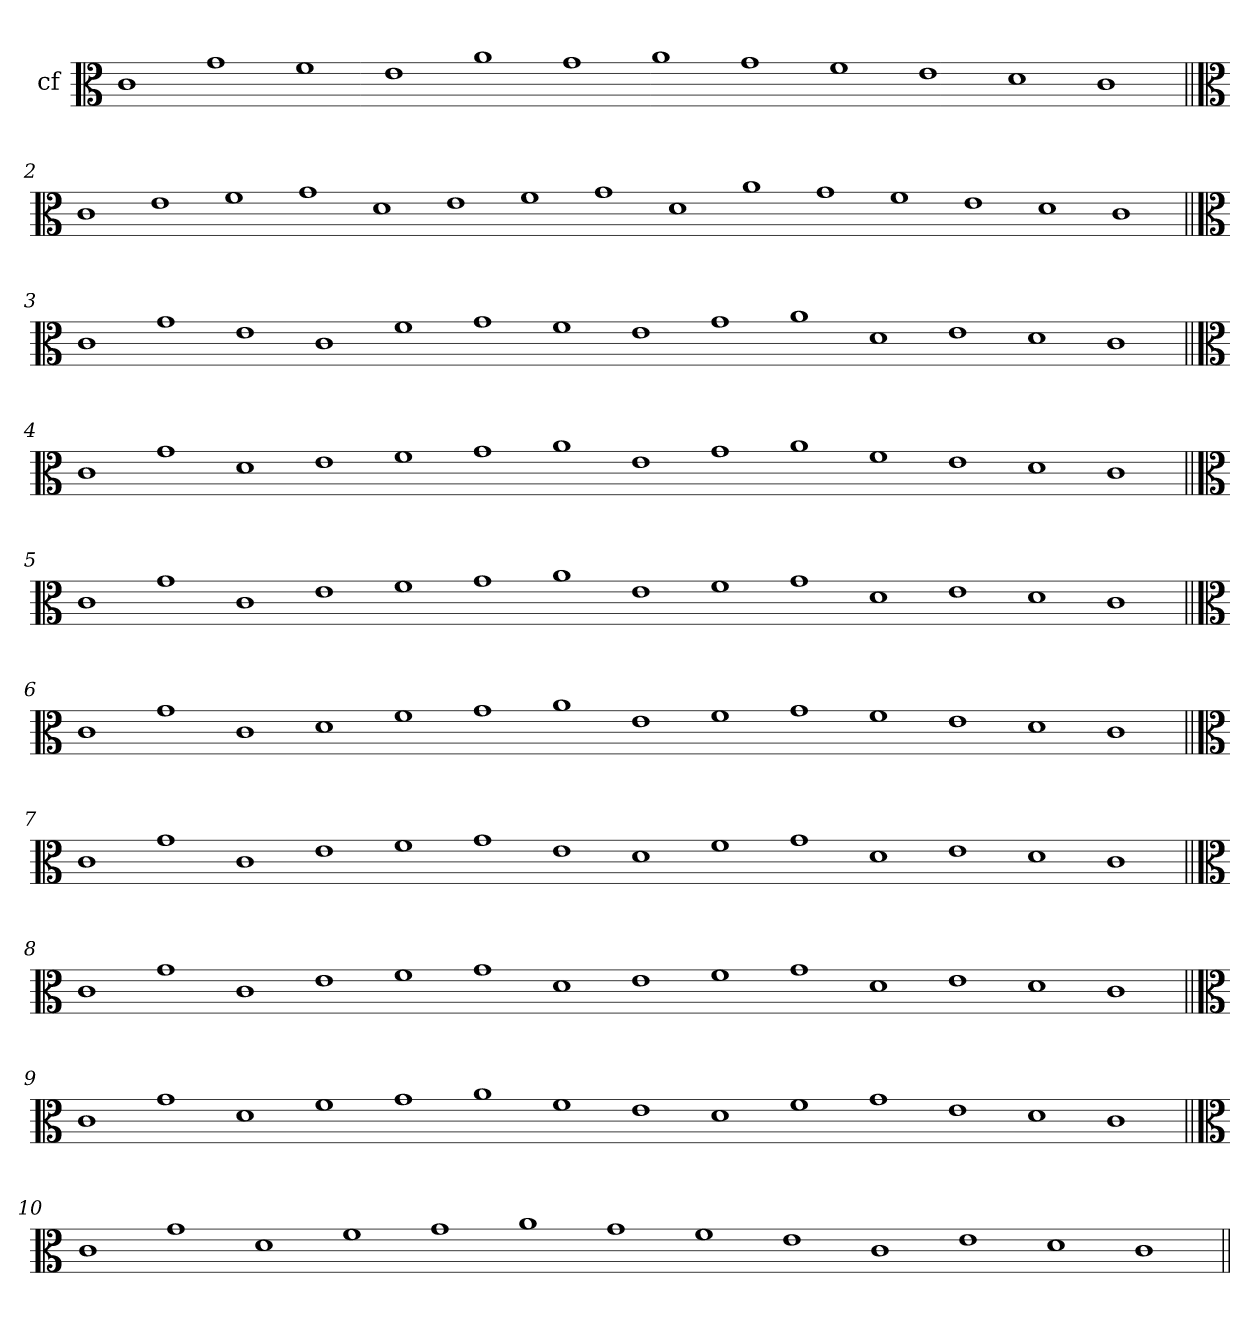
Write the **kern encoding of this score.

**kern
*part1
*staff1
*I"cf
*clefC3
*k[]
=1
1c
1g
1f
1e
1a
1g
1a
1g
1f
1e
1d
1c
!!LO:LB:g=z
=2||
*clefC3
*k[]
1c
1e
1f
1g
1d
1e
1f
1g
1d
1a
1g
1f
1e
1d
1c
!!LO:LB:g=z
=3||
*clefC3
*k[]
1c
1g
1e
1c
1f
1g
1f
1e
1g
1a
1d
1e
1d
1c
!!LO:LB:g=z
=4||
*clefC3
*k[]
1c
1g
1d
1e
1f
1g
1a
1e
1g
1a
1f
1e
1d
1c
!!LO:LB:g=z
=5||
*clefC3
*k[]
1c
1g
1c
1e
1f
1g
1a
1e
1f
1g
1d
1e
1d
1c
!!LO:LB:g=z
=6||
*clefC3
*k[]
1c
1g
1c
1d
1f
1g
1a
1e
1f
1g
1f
1e
1d
1c
!!LO:LB:g=z
=7||
*clefC3
*k[]
1c
1g
1c
1e
1f
1g
1e
1d
1f
1g
1d
1e
1d
1c
!!LO:LB:g=z
=8||
*clefC3
*k[]
1c
1g
1c
1e
1f
1g
1d
1e
1f
1g
1d
1e
1d
1c
!!LO:LB:g=z
=9||
*clefC3
*k[]
1c
1g
1d
1f
1g
1a
1f
1e
1d
1f
1g
1e
1d
1c
!!LO:LB:g=z
=10||
*clefC3
*k[]
1c
1g
1d
1f
1g
1a
1g
1f
1e
1c
1e
1d
1c
=||
*-
